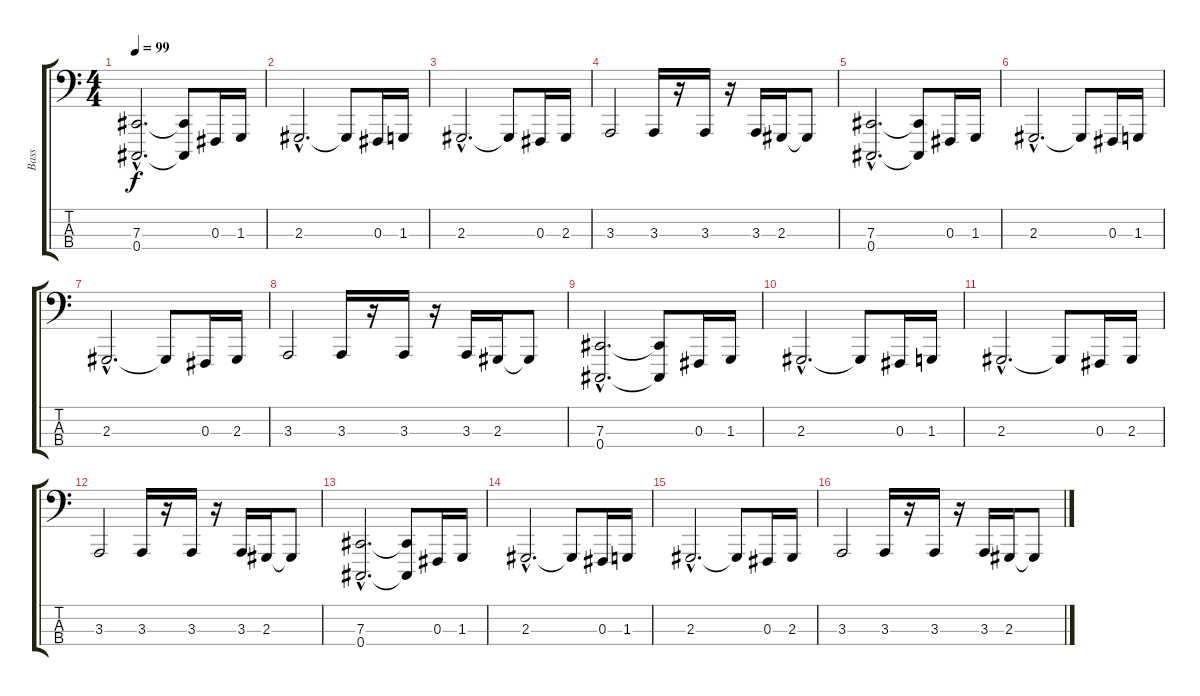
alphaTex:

\track ("Bass" "Bass") {instrument lead2sawtooth}
\staff {score tabs}
\tuning (E2 B1 Gb1 Db1) {hide}
\ts (4 4)
\tempo 99
\clef f4
\ks c
(7.3{hac} 0.4{hac}).2{d dy f instrument lead2sawtooth} (7.3{t} 0.4{t}).8 0.3.16 1.3.16 |
2.3{hac}.2{d} 2.3{t}.8 0.3.16 1.3.16 |
2.3{hac}.2{d} 2.3{t}.8 0.3.16 2.3.16 |
3.3.2 3.3.16 r.16 3.3.16 r.16 3.3.16 2.3.16 2.3{t}.8 |
(7.3{hac} 0.4{hac}).2{d} (7.3{t} 0.4{t}).8 0.3.16 1.3.16 |
2.3{hac}.2{d} 2.3{t}.8 0.3.16 1.3.16 |
2.3{hac}.2{d} 2.3{t}.8 0.3.16 2.3.16 |
3.3.2 3.3.16 r.16 3.3.16 r.16 3.3.16 2.3.16 2.3{t}.8 |
(7.3{hac} 0.4{hac}).2{d} (7.3{t} 0.4{t}).8 0.3.16 1.3.16 |
2.3{hac}.2{d} 2.3{t}.8 0.3.16 1.3.16 |
2.3{hac}.2{d} 2.3{t}.8 0.3.16 2.3.16 |
3.3.2 3.3.16 r.16 3.3.16 r.16 3.3.16 2.3.16 2.3{t}.8 |
(7.3{hac} 0.4{hac}).2{d} (7.3{t} 0.4{t}).8 0.3.16 1.3.16 |
2.3{hac}.2{d} 2.3{t}.8 0.3.16 1.3.16 |
2.3{hac}.2{d} 2.3{t}.8 0.3.16 2.3.16 |
3.3.2 3.3.16 r.16 3.3.16 r.16 3.3.16 2.3.16 2.3{t}.8
